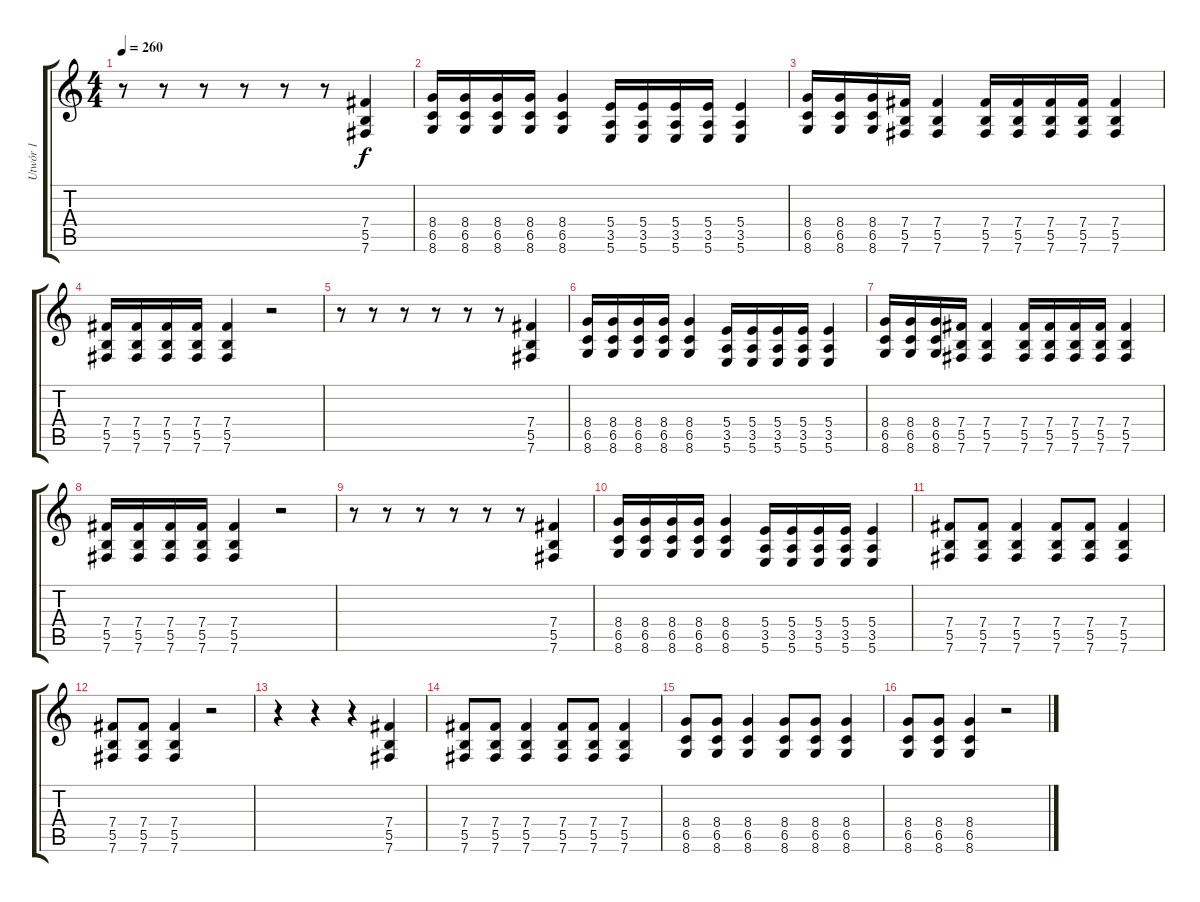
\track ("Utwór 1" "Utwór 1") {instrument distortionguitar}
\staff {score tabs}
\tuning (Db4 Ab3 E3 B2 Gb2 B1) {hide}
\ts (4 4)
\tempo 260
\clef g2
\ks c
r.8{dy f} r.8 r.8 r.8 r.8 r.8 (7.4 5.5 7.6).4 |
(8.4 6.5 8.6).16 (8.4 6.5 8.6).16 (8.4 6.5 8.6).16 (8.4 6.5 8.6).16 (8.4 6.5 8.6).4 (5.4 3.5 5.6).16 (5.4 3.5 5.6).16 (5.4 3.5 5.6).16 (5.4 3.5 5.6).16 (5.4 3.5 5.6).4 |
(8.4 6.5 8.6).16 (8.4 6.5 8.6).16 (8.4 6.5 8.6).16 (7.4 5.5 7.6).16 (7.4 5.5 7.6).4 (7.4 5.5 7.6).16 (7.4 5.5 7.6).16 (7.4 5.5 7.6).16 (7.4 5.5 7.6).16 (7.4 5.5 7.6).4 |
(7.4 5.5 7.6).16 (7.4 5.5 7.6).16 (7.4 5.5 7.6).16 (7.4 5.5 7.6).16 (7.4 5.5 7.6).4 r.2 |
r.8 r.8 r.8 r.8 r.8 r.8 (7.4 5.5 7.6).4 |
(8.4 6.5 8.6).16 (8.4 6.5 8.6).16 (8.4 6.5 8.6).16 (8.4 6.5 8.6).16 (8.4 6.5 8.6).4 (5.4 3.5 5.6).16 (5.4 3.5 5.6).16 (5.4 3.5 5.6).16 (5.4 3.5 5.6).16 (5.4 3.5 5.6).4 |
(8.4 6.5 8.6).16 (8.4 6.5 8.6).16 (8.4 6.5 8.6).16 (7.4 5.5 7.6).16 (7.4 5.5 7.6).4 (7.4 5.5 7.6).16 (7.4 5.5 7.6).16 (7.4 5.5 7.6).16 (7.4 5.5 7.6).16 (7.4 5.5 7.6).4 |
(7.4 5.5 7.6).16 (7.4 5.5 7.6).16 (7.4 5.5 7.6).16 (7.4 5.5 7.6).16 (7.4 5.5 7.6).4 r.2 |
r.8 r.8 r.8 r.8 r.8 r.8 (7.4 5.5 7.6).4 |
(8.4 6.5 8.6).16 (8.4 6.5 8.6).16 (8.4 6.5 8.6).16 (8.4 6.5 8.6).16 (8.4 6.5 8.6).4 (5.4 3.5 5.6).16 (5.4 3.5 5.6).16 (5.4 3.5 5.6).16 (5.4 3.5 5.6).16 (5.4 3.5 5.6).4 |
(7.4 5.5 7.6).8 (7.4 5.5 7.6).8 (7.4 5.5 7.6).4 (7.4 5.5 7.6).8 (7.4 5.5 7.6).8 (7.4 5.5 7.6).4 |
(7.4 5.5 7.6).8 (7.4 5.5 7.6).8 (7.4 5.5 7.6).4 r.2 |
r.4 r.4 r.4 (7.4 5.5 7.6).4 |
(7.4 5.5 7.6).8 (7.4 5.5 7.6).8 (7.4 5.5 7.6).4 (7.4 5.5 7.6).8 (7.4 5.5 7.6).8 (7.4 5.5 7.6).4 |
(8.4 6.5 8.6).8 (8.4 6.5 8.6).8 (8.4 6.5 8.6).4 (8.4 6.5 8.6).8 (8.4 6.5 8.6).8 (8.4 6.5 8.6).4 |
(8.4 6.5 8.6).8 (8.4 6.5 8.6).8 (8.4 6.5 8.6).4 r.2
